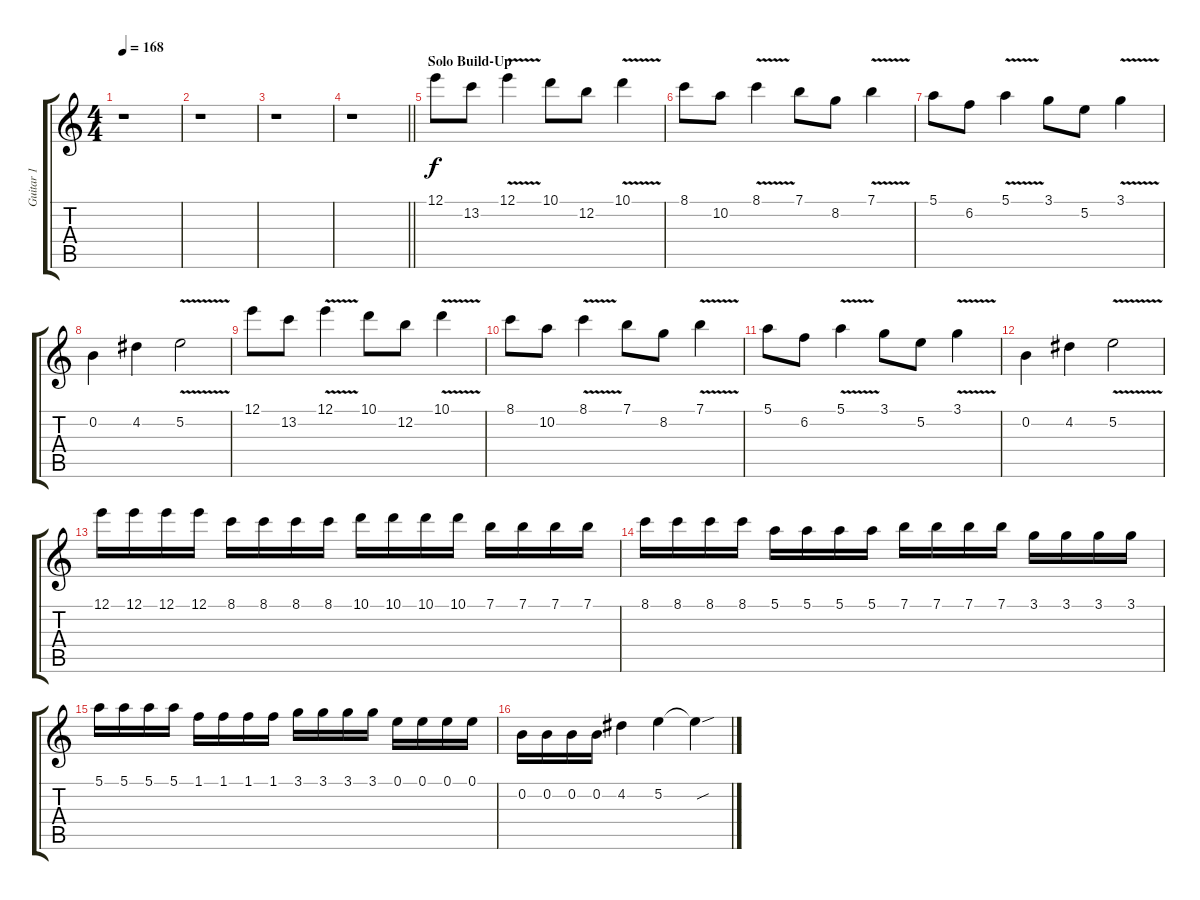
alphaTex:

\track ("Guitar 1" "Guitar 1") {instrument distortionguitar}
\staff {score tabs}
\tuning (E4 B3 G3 D3 A2 E2) {hide}
\ts (4 4)
\tempo 168
\clef g2
\ks c
r.1{dy f} |
r.1 |
r.1 |
\barLineRight lightlight
r.1 |
\section ("" "Solo Build-Up")
12.1.8 13.2.8 12.1{v}.4 10.1.8 12.2.8 10.1{v}.4 |
8.1.8 10.2.8 8.1{v}.4 7.1.8 8.2.8 7.1{v}.4 |
5.1.8 6.2.8 5.1{v}.4 3.1.8 5.2.8 3.1{v}.4 |
0.2.4 4.2.4 5.2{v}.2 |
12.1.8 13.2.8 12.1{v}.4 10.1.8 12.2.8 10.1{v}.4 |
8.1.8 10.2.8 8.1{v}.4 7.1.8 8.2.8 7.1{v}.4 |
5.1.8 6.2.8 5.1{v}.4 3.1.8 5.2.8 3.1{v}.4 |
0.2.4 4.2.4 5.2{v}.2 |
12.1.16 12.1.16 12.1.16 12.1.16 8.1.16 8.1.16 8.1.16 8.1.16 10.1.16 10.1.16 10.1.16 10.1.16 7.1.16 7.1.16 7.1.16 7.1.16 |
8.1.16 8.1.16 8.1.16 8.1.16 5.1.16 5.1.16 5.1.16 5.1.16 7.1.16 7.1.16 7.1.16 7.1.16 3.1.16 3.1.16 3.1.16 3.1.16 |
5.1.16 5.1.16 5.1.16 5.1.16 1.1.16 1.1.16 1.1.16 1.1.16 3.1.16 3.1.16 3.1.16 3.1.16 0.1.16 0.1.16 0.1.16 0.1.16 |
0.2.16 0.2.16 0.2.16 0.2.16 4.2.4 5.2.4 5.2{sou t}.4
